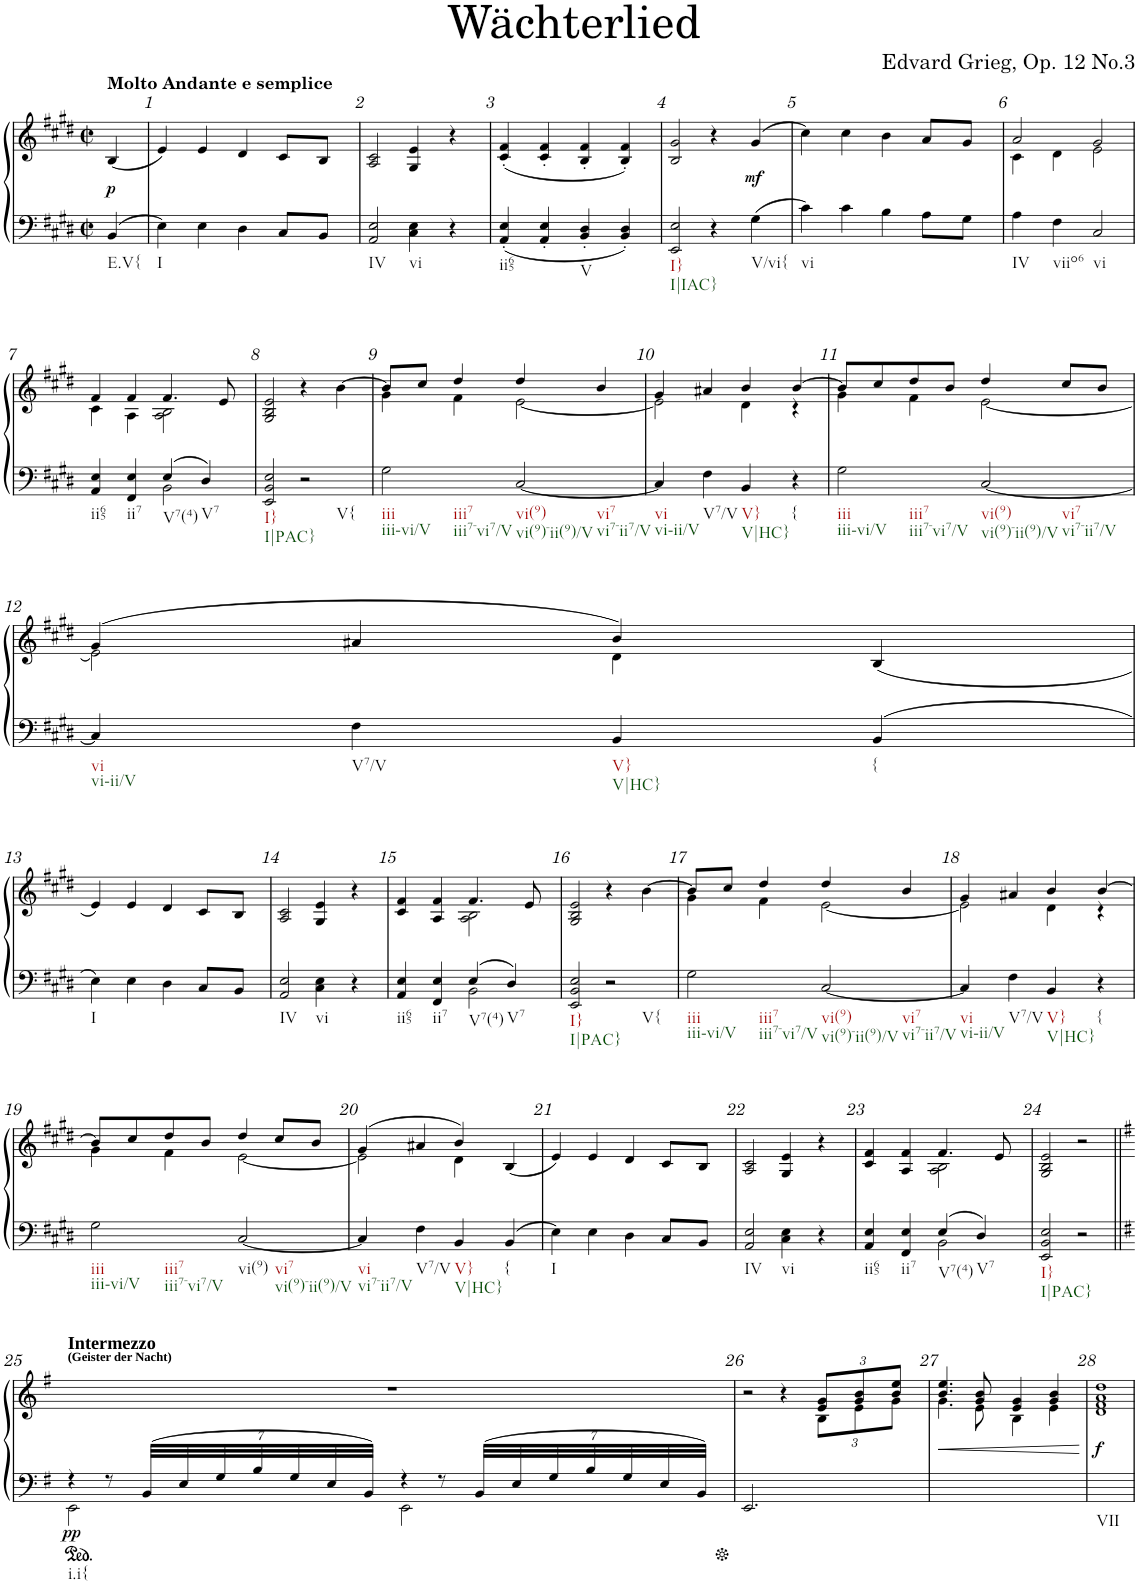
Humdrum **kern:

**kern	**kern	**dynam
*part1	*part1	*part1
*staff2	*staff1	*staff1/2
*I"Midi_1	*	*
*clefF4	*clefG2	*
*k[f#c#g#d#]	*k[f#c#g#d#]	*
*E:	*E:	*
*M2/2	*M2/2	*
*met(c|)	*met(c|)	*
=	=	=
!	!LO:TX:a:B:t=Molto Andante e semplice	!
!LO:TX:b:t=E.V{	!	!
!	!	!LO:DY:b
4BB/	(4B/	p
=1	=1	=1
!LO:TX:b:t=I	!	!
4E\	4e/)	.
4E\	4e/	.
4D#\	4d#/	.
8C#/L	8c#/L	.
8BB/J	8B/J	.
=2	=2	=2
!LO:TX:b:t=IV	!	!
2AA/ 2E/	2A/ 2c#/	.
!LO:TX:b:t=vi	!	!
4C#\ 4E\	4G#/ 4e/	.
4r	4r	.
=3	=3	=3
!LO:TX:b:t=ii65	!	!
4AA/' 4E/'	(4c#/' 4f#/'	.
4AA/' 4E/'	4c#/' 4f#/'	.
!LO:TX:b:t=V	!	!
4BB/' 4D#/'	4B/' 4f#/'	.
4BB/' 4D#/'	4B/' 4f#/')	.
=4	=4	=4
!LO:TX:b:t=I}	!	!
!LO:TX:b:t=I|IAC}	!	!
2EE/ 2E/	2B/ 2g#/	.
4r	4r	.
!LO:TX:b:t=V/vi{	!	!
!	!	!LO:DY:b
4G#\	(4g#/	mf
=5	=5	=5
!LO:TX:b:t=vi	!	!
4c#\	4cc#\)	.
4c#\	4cc#\	.
4B\	4b\	.
8A\L	8a/L	.
8G#\J	8g#/J	.
=6	=6	=6
*	*^	*
!LO:TX:b:t=IV	!	!	!
4A\	2a/	4c#\	.
!LO:TX:b:t=viio6	!	!	!
4F#\	.	4d#\	.
!LO:TX:b:t=vi	!	!	!
2C#/	2g#/	2e\	.
!!LO:LB:g=z	!!
=7	=7	=7	=7
*^	*	*	*
!LO:TX:b:t=ii65	!	!	!	!
4AA/ 4E/	2ryy	4f#/	4c#\	.
!LO:TX:b:t=ii7	!	!	!	!
4FF#/ 4E/	.	4f#/	4A\	.
!LO:TX:b:t=V7(4)	!	!	!	!
4E/	2BB\	4.f#/	2A\ 2B\	.
!LO:TX:b:t=V7	!	!	!	!
4D#/	.	.	.	.
.	.	8e/	.	.
*v	*v	*	*	*
*	*v	*v	*
=8	=8	=8
!LO:TX:b:t=I}	!	!
!LO:TX:b:t=I|PAC}	!	!
2EE/ 2BB/ 2E/	2G#/ 2B/ 2e/	.
!LO:TX:b:t=V{	!	!
2r	4r	.
.	[4b\	.
=9	=9	=9
*	*^	*
!LO:TX:b:t=iii	!	!	!
!LO:TX:b:t=iii-vi/V	!	!	!
!LO:TX:b:t=iii7	!	!	!
!LO:TX:b:t=iii7-vi7/V	!	!	!
2G#\	8b/L]	4g#\	.
.	8cc#/J	.	.
.	4dd#/	4f#\	.
!LO:TX:b:t=vi(9)	!	!	!
!LO:TX:b:t=vi(9)-ii(9)/V	!	!	!
!LO:TX:b:t=vi7	!	!	!
!LO:TX:b:t=vi7-ii7/V	!	!	!
[2C#/	4dd#/	[2e\	.
.	4b/	.	.
=10	=10	=10	=10
!LO:TX:b:t=vi	!	!	!
!LO:TX:b:t=vi-ii/V	!	!	!
4C#/]	4g#/	2e\]	.
!LO:TX:b:t=V7/V	!	!	!
4F#\	4a#X/	.	.
!LO:TX:b:t=V}	!	!	!
!LO:TX:b:t=V|HC}	!	!	!
4BB/	4b/	4d#\	.
!LO:TX:b:t={	!	!	!
4r	[4b/	4r	.
=11	=11	=11	=11
!LO:TX:b:t=iii	!	!	!
!LO:TX:b:t=iii-vi/V	!	!	!
!LO:TX:b:t=iii7	!	!	!
!LO:TX:b:t=iii7-vi7/V	!	!	!
2G#\	8b/L]	4g#\	.
.	8cc#/	.	.
.	8dd#/	4f#\	.
.	8b/J	.	.
!LO:TX:b:t=vi(9)	!	!	!
!LO:TX:b:t=vi(9)-ii(9)/V	!	!	!
!LO:TX:b:t=vi7	!	!	!
!LO:TX:b:t=vi7-ii7/V	!	!	!
[2C#/	4dd#/	[2e\	.
.	8cc#/L	.	.
.	8b/J	.	.
!!LO:LB:g=z	!!
=12	=12	=12	=12
!LO:TX:b:t=vi	!	!	!
!LO:TX:b:t=vi-ii/V	!	!	!
4C#/]	(4g#/	2e\]	.
!LO:TX:b:t=V7/V	!	!	!
4F#\	4a#X/	.	.
!LO:TX:b:t=V}	!	!	!
!LO:TX:b:t=V|HC}	!	!	!
4BB/	4b/)	4d#\	.
!LO:TX:b:t={	!	!	!
4BB/	(4B/	4ryy	.
!!LO:LB:g=z
=13	=13	=13	=13
!LO:TX:b:t=I	!	!	!
*	*v	*v	*
4E\	4e/)	.
4E\	4e/	.
4D#\	4d#/	.
8C#/L	8c#/L	.
8BB/J	8B/J	.
=14	=14	=14
!LO:TX:b:t=IV	!	!
2AA/ 2E/	2A/ 2c#/	.
!LO:TX:b:t=vi	!	!
4C#\ 4E\	4G#/ 4e/	.
4r	4r	.
=15	=15	=15
*^	*^	*
!LO:TX:b:t=ii65	!	!	!	!
4AA/ 4E/	2ryy	4c#/ 4f#/	2ryy	.
!LO:TX:b:t=ii7	!	!	!	!
4FF#/ 4E/	.	4A/ 4f#/	.	.
!LO:TX:b:t=V7(4)	!	!	!	!
4E/	2BB\	4.f#/	2A\ 2B\	.
!LO:TX:b:t=V7	!	!	!	!
4D#/	.	.	.	.
.	.	8e/	.	.
*v	*v	*	*	*
*	*v	*v	*
=16	=16	=16
!LO:TX:b:t=I}	!	!
!LO:TX:b:t=I|PAC}	!	!
2EE/ 2BB/ 2E/	2G#/ 2B/ 2e/	.
!LO:TX:b:t=V{	!	!
2r	4r	.
.	[4b\	.
=17	=17	=17
*	*^	*
!LO:TX:b:t=iii	!	!	!
!LO:TX:b:t=iii-vi/V	!	!	!
!LO:TX:b:t=iii7	!	!	!
!LO:TX:b:t=iii7-vi7/V	!	!	!
2G#\	8b/L]	4g#\	.
.	8cc#/J	.	.
.	4dd#/	4f#\	.
!LO:TX:b:t=vi(9)	!	!	!
!LO:TX:b:t=vi(9)-ii(9)/V	!	!	!
!LO:TX:b:t=vi7	!	!	!
!LO:TX:b:t=vi7-ii7/V	!	!	!
[2C#/	4dd#/	[2e\	.
.	4b/	.	.
=18	=18	=18	=18
!LO:TX:b:t=vi	!	!	!
!LO:TX:b:t=vi-ii/V	!	!	!
4C#/]	4g#/	2e\]	.
!LO:TX:b:t=V7/V	!	!	!
4F#\	4a#X/	.	.
!LO:TX:b:t=V}	!	!	!
!LO:TX:b:t=V|HC}	!	!	!
4BB/	4b/	4d#\	.
!LO:TX:b:t={	!	!	!
4r	[4b/	4r	.
!!LO:LB:g=z	!!
=19	=19	=19	=19
!LO:TX:b:t=iii	!	!	!
!LO:TX:b:t=iii-vi/V	!	!	!
!LO:TX:b:t=iii7	!	!	!
!LO:TX:b:t=iii7-vi7/V	!	!	!
2G#\	8b/L]	4g#\	.
.	8cc#/	.	.
.	8dd#/	4f#\	.
.	8b/J	.	.
!LO:TX:b:t=vi(9)	!	!	!
!LO:TX:b:t=vi7	!	!	!
!LO:TX:b:t=vi(9)-ii(9)/V	!	!	!
[2C#/	4dd#/	[2e\	.
.	8cc#/L	.	.
.	8b/J	.	.
=20	=20	=20	=20
!LO:TX:b:t=vi	!	!	!
!LO:TX:b:t=vi7-ii7/V	!	!	!
4C#/]	(4g#/	2e\]	.
!LO:TX:b:t=V7/V	!	!	!
4F#\	4a#X/	.	.
!LO:TX:b:t=V}	!	!	!
!LO:TX:b:t=V|HC}	!	!	!
4BB/	4b/)	4d#\	.
!LO:TX:b:t={	!	!	!
4BB/	(4B/	4ryy	.
=21	=21	=21	=21
!LO:TX:b:t=I	!	!	!
*	*v	*v	*
4E\	4e/)	.
4E\	4e/	.
4D#\	4d#/	.
8C#/L	8c#/L	.
8BB/J	8B/J	.
=22	=22	=22
!LO:TX:b:t=IV	!	!
2AA/ 2E/	2A/ 2c#/	.
!LO:TX:b:t=vi	!	!
4C#\ 4E\	4G#/ 4e/	.
4r	4r	.
=23	=23	=23
*^	*^	*
!LO:TX:b:t=ii65	!	!	!	!
4AA/ 4E/	2ryy	4c#/ 4f#/	2ryy	.
!LO:TX:b:t=ii7	!	!	!	!
4FF#/ 4E/	.	4A/ 4f#/	.	.
!LO:TX:b:t=V7(4)	!	!	!	!
4E/	2BB\	4.f#/	2A\ 2B\	.
!LO:TX:b:t=V7	!	!	!	!
4D#/	.	.	.	.
.	.	8e/	.	.
*v	*v	*	*	*
*	*v	*v	*
=24	=24	=24
!LO:TX:b:t=I}	!	!
!LO:TX:b:t=I|PAC}	!	!
2EE/ 2BB/ 2E/	2G#/ 2B/ 2e/	.
2r	2r	.
!!LO:LB:g=z
=25||	=25||	=25||
*k[f#]	*k[f#]	*
*^	*^	*
!	!	!LO:TX:a:B:t=(Geister der Nacht)	!	!
!	!	!LO:TX:a:B:t=Intermezzo	!	!
!LO:TX:b:t=i.i{	!	!	!	!
!	!	!	!	!LO:DY:b=2
4r	2EE\	1r	2ryy	pp
8r	.	.	.	.
*Xbrackettup	*	*	*	*
56BB/LLL	.	.	.	.
56E/	.	.	.	.
56G/	.	.	.	.
56B/	.	.	.	.
56G/	.	.	.	.
56E/	.	.	.	.
56BB/JJJ	.	.	.	.
4r	2EE\	.	2ryy	.
8r	.	.	.	.
56BB/LLL	.	.	.	.
56E/	.	.	.	.
56G/	.	.	.	.
56B/	.	.	.	.
56G/	.	.	.	.
56E/	.	.	.	.
56BB/JJJ	.	.	.	.
*v	*v	*	*	*
=26	=26	=26	=26
2.EE/	2r	2.ryy	.
.	4r	.	.
*	*Xbrackettup	*	*
4ryy	12e/ 12g/L	12B\L	.
.	12g/ 12b/	12e\	.
.	12b/ 12ee/J	12g\J	.
=27	=27	=27	=27
*^	*	*	*
!	!	!	!	!LO:HP:b
2ryy	2ryy	4.b/ 4.ee/	4.g\	<
.	.	8g/ 8b/	8e\	.
2ryy	2ryy	4e/ 4g/	4B\	.
.	.	4g/ 4b/	4e\	.
*v	*v	*	*	*
*	*v	*v	*
.	.	[
=28	=28	=28
*^	*^	*
!LO:TX:b:t=VII	!	!	!	!
!	!	!	!	!LO:DY:b
2ryy	2ryy	1dd	1d 1f# 1a	f
2ryy	2ryy	.	.	.
*v	*v	*	*	*
*	*v	*v	*
=	=	=
*-	*-	*-
